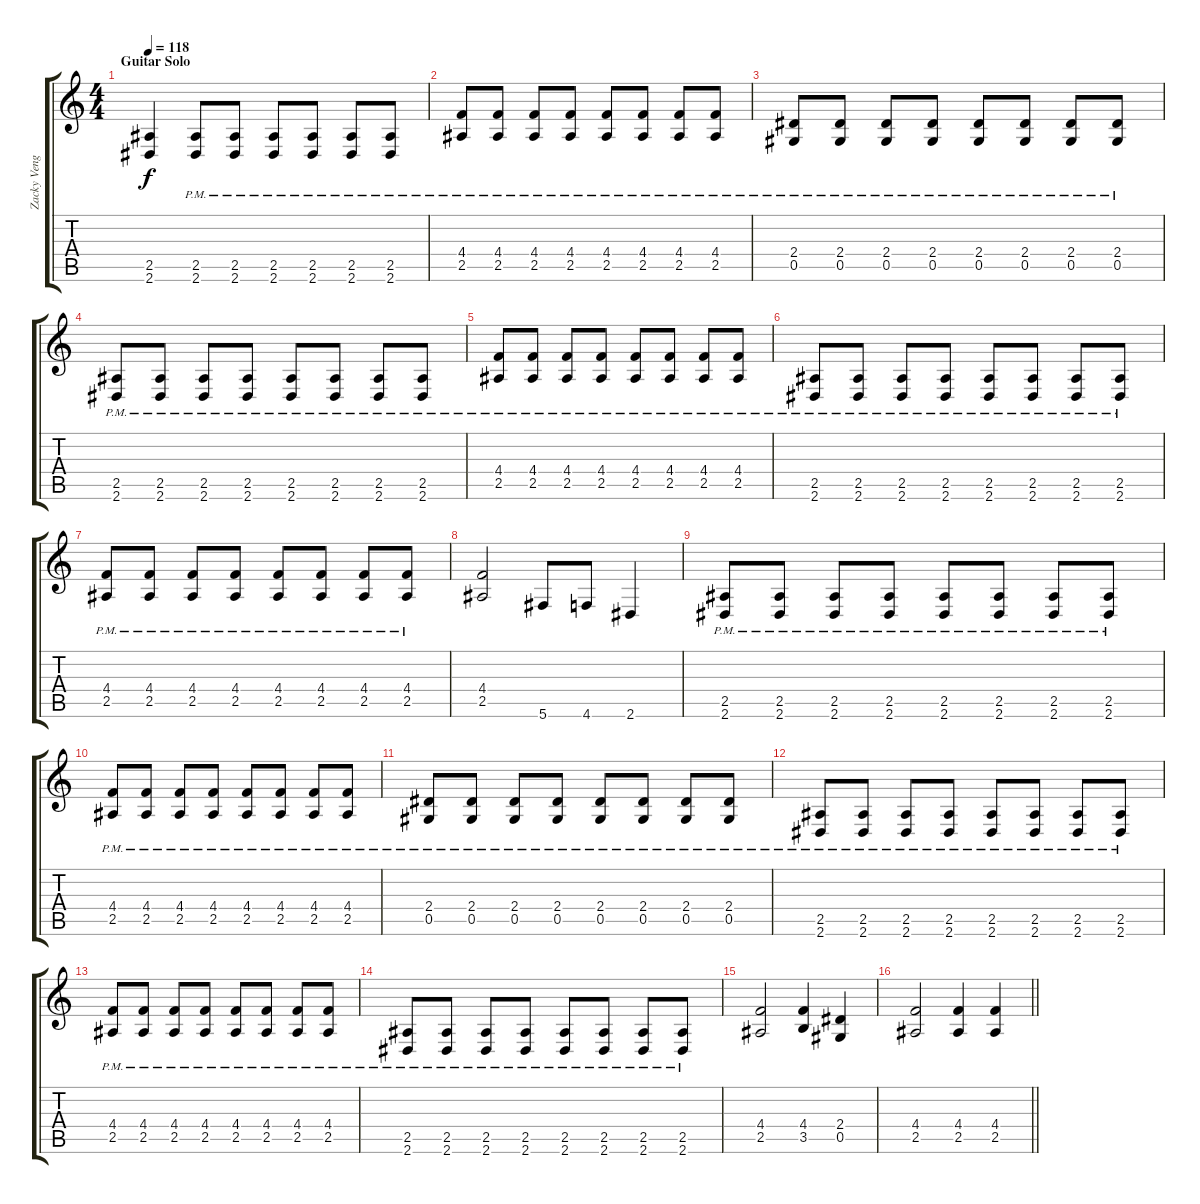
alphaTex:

\track ("Zacky Vengeance" "Zacky Veng") {instrument distortionguitar}
\staff {score tabs}
\tuning (Eb4 Bb3 Gb3 Db3 Ab2 Db2) {hide}
\ts (4 4)
\section ("" "Guitar Solo")
\tempo 118
\clef g2
\ks c
(2.5 2.6).4{dy f} (2.5{pm} 2.6{pm}).8 (2.5{pm} 2.6{pm}).8 (2.5{pm} 2.6{pm}).8 (2.5{pm} 2.6{pm}).8 (2.5{pm} 2.6{pm}).8 (2.5{pm} 2.6{pm}).8 |
(4.4{pm} 2.5{pm}).8 (4.4{pm} 2.5{pm}).8 (4.4{pm} 2.5{pm}).8 (4.4{pm} 2.5{pm}).8 (4.4{pm} 2.5{pm}).8 (4.4{pm} 2.5{pm}).8 (4.4{pm} 2.5{pm}).8 (4.4{pm} 2.5{pm}).8 |
(2.4{pm} 0.5{pm}).8 (2.4{pm} 0.5{pm}).8 (2.4{pm} 0.5{pm}).8 (2.4{pm} 0.5{pm}).8 (2.4{pm} 0.5{pm}).8 (2.4{pm} 0.5{pm}).8 (2.4{pm} 0.5{pm}).8 (2.4{pm} 0.5{pm}).8 |
(2.5{pm} 2.6{pm}).8 (2.5{pm} 2.6{pm}).8 (2.5{pm} 2.6{pm}).8 (2.5{pm} 2.6{pm}).8 (2.5{pm} 2.6{pm}).8 (2.5{pm} 2.6{pm}).8 (2.5{pm} 2.6{pm}).8 (2.5{pm} 2.6{pm}).8 |
(4.4{pm} 2.5{pm}).8 (4.4{pm} 2.5{pm}).8 (4.4{pm} 2.5{pm}).8 (4.4{pm} 2.5{pm}).8 (4.4{pm} 2.5{pm}).8 (4.4{pm} 2.5{pm}).8 (4.4{pm} 2.5{pm}).8 (4.4{pm} 2.5{pm}).8 |
(2.5{pm} 2.6{pm}).8 (2.5{pm} 2.6{pm}).8 (2.5{pm} 2.6{pm}).8 (2.5{pm} 2.6{pm}).8 (2.5{pm} 2.6{pm}).8 (2.5{pm} 2.6{pm}).8 (2.5{pm} 2.6{pm}).8 (2.5{pm} 2.6{pm}).8 |
(4.4{pm} 2.5{pm}).8 (4.4{pm} 2.5{pm}).8 (4.4{pm} 2.5{pm}).8 (4.4{pm} 2.5{pm}).8 (4.4{pm} 2.5{pm}).8 (4.4{pm} 2.5{pm}).8 (4.4{pm} 2.5{pm}).8 (4.4{pm} 2.5{pm}).8 |
(4.4 2.5).2 5.6.8 4.6.8 2.6.4 |
(2.5{pm} 2.6{pm}).8 (2.5{pm} 2.6{pm}).8 (2.5{pm} 2.6{pm}).8 (2.5{pm} 2.6{pm}).8 (2.5{pm} 2.6{pm}).8 (2.5{pm} 2.6{pm}).8 (2.5{pm} 2.6{pm}).8 (2.5{pm} 2.6{pm}).8 |
(4.4{pm} 2.5{pm}).8 (4.4{pm} 2.5{pm}).8 (4.4{pm} 2.5{pm}).8 (4.4{pm} 2.5{pm}).8 (4.4{pm} 2.5{pm}).8 (4.4{pm} 2.5{pm}).8 (4.4{pm} 2.5{pm}).8 (4.4{pm} 2.5{pm}).8 |
(2.4{pm} 0.5{pm}).8 (2.4{pm} 0.5{pm}).8 (2.4{pm} 0.5{pm}).8 (2.4{pm} 0.5{pm}).8 (2.4{pm} 0.5{pm}).8 (2.4{pm} 0.5{pm}).8 (2.4{pm} 0.5{pm}).8 (2.4{pm} 0.5{pm}).8 |
(2.5{pm} 2.6{pm}).8 (2.5{pm} 2.6{pm}).8 (2.5{pm} 2.6{pm}).8 (2.5{pm} 2.6{pm}).8 (2.5{pm} 2.6{pm}).8 (2.5{pm} 2.6{pm}).8 (2.5{pm} 2.6{pm}).8 (2.5{pm} 2.6{pm}).8 |
(4.4{pm} 2.5{pm}).8 (4.4{pm} 2.5{pm}).8 (4.4{pm} 2.5{pm}).8 (4.4{pm} 2.5{pm}).8 (4.4{pm} 2.5{pm}).8 (4.4{pm} 2.5{pm}).8 (4.4{pm} 2.5{pm}).8 (4.4{pm} 2.5{pm}).8 |
(2.5{pm} 2.6{pm}).8 (2.5{pm} 2.6{pm}).8 (2.5{pm} 2.6{pm}).8 (2.5{pm} 2.6{pm}).8 (2.5{pm} 2.6{pm}).8 (2.5{pm} 2.6{pm}).8 (2.5{pm} 2.6{pm}).8 (2.5{pm} 2.6{pm}).8 |
(4.4 2.5).2 (4.4 3.5).4 (2.4 0.5).4 |
\barLineRight lightlight
(4.4 2.5).2 (4.4 2.5).4 (4.4 2.5).4
